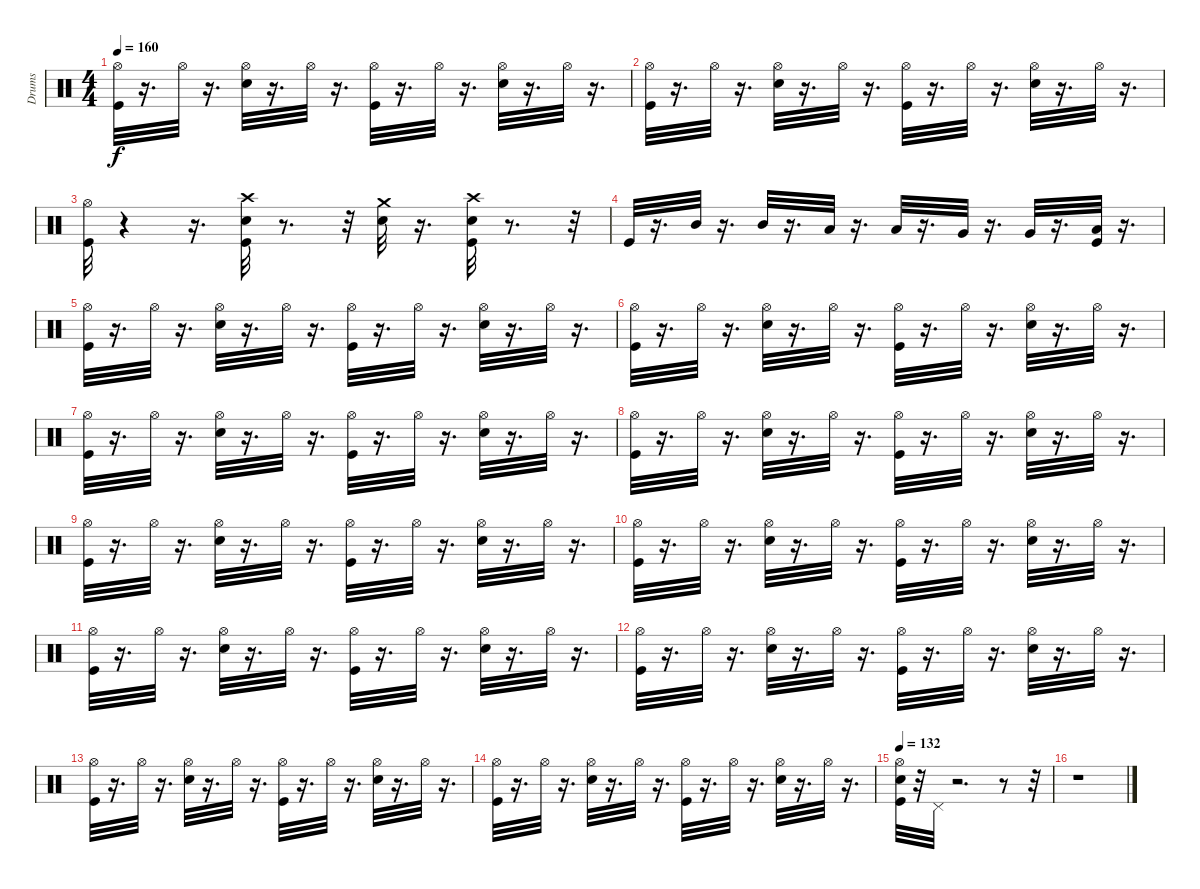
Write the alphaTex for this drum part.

\track ("Drums" "Drums") {instrument percussion}
\staff {score}
\articulation defaults
\ts (4 4)
\tempo 160
\clef neutral
\ks c
("Hi-Hat (open)" "Kick (hit)").32{dy f} r.16{d} "Hi-Hat (open)".32 r.16{d} ("Hi-Hat (open)" "Snare (hit) 2").32 r.16{d} "Hi-Hat (open)".32 r.16{d} ("Hi-Hat (open)" "Kick (hit)").32 r.16{d} "Hi-Hat (open)".32 r.16{d} ("Hi-Hat (open)" "Snare (hit) 2").32 r.16{d} "Hi-Hat (open)".32 r.16{d} |
("Hi-Hat (open)" "Kick (hit)").32 r.16{d} "Hi-Hat (open)".32 r.16{d} ("Hi-Hat (open)" "Snare (hit) 2").32 r.16{d} "Hi-Hat (open)".32 r.16{d} ("Hi-Hat (open)" "Kick (hit)").32 r.16{d} "Hi-Hat (open)".32 r.16{d} ("Hi-Hat (open)" "Snare (hit) 2").32 r.16{d} "Hi-Hat (open)".32 r.16{d} |
("Kick (hit)" "Hi-Hat (open)").32 r.4 r.16{d} ("Snare (hit) 2" "Crash high (hit)" "Kick (hit)").32 r.8{d} r.32 ("Snare (hit) 2" "Crash medium (hit)").32 r.16{d} ("Snare (hit) 2" "Kick (hit)" "Crash high (hit)").32 r.8{d} r.32 |
"Kick (hit)".32 r.16{d} "Mid Tom (hit)".32 r.16{d} "Mid Tom (hit)".32 r.16{d} "Low Tom (hit)".32 r.16{d} "Low Tom (hit)".32 r.16{d} "Very Low Tom (hit)".32 r.16{d} "Very Low Tom (hit)".32 r.16{d} ("Kick (hit)" "Low Floor Tom (hit)").32 r.16{d} |
("Hi-Hat (open)" "Kick (hit)").32 r.16{d} "Hi-Hat (open)".32 r.16{d} ("Hi-Hat (open)" "Snare (hit) 2").32 r.16{d} "Hi-Hat (open)".32 r.16{d} ("Hi-Hat (open)" "Kick (hit)").32 r.16{d} "Hi-Hat (open)".32 r.16{d} ("Hi-Hat (open)" "Snare (hit) 2").32 r.16{d} "Hi-Hat (open)".32 r.16{d} |
("Hi-Hat (open)" "Kick (hit)").32 r.16{d} "Hi-Hat (open)".32 r.16{d} ("Hi-Hat (open)" "Snare (hit) 2").32 r.16{d} "Hi-Hat (open)".32 r.16{d} ("Hi-Hat (open)" "Kick (hit)").32 r.16{d} "Hi-Hat (open)".32 r.16{d} ("Hi-Hat (open)" "Snare (hit) 2").32 r.16{d} "Hi-Hat (open)".32 r.16{d} |
("Hi-Hat (open)" "Kick (hit)").32 r.16{d} "Hi-Hat (open)".32 r.16{d} ("Hi-Hat (open)" "Snare (hit) 2").32 r.16{d} "Hi-Hat (open)".32 r.16{d} ("Hi-Hat (open)" "Kick (hit)").32 r.16{d} "Hi-Hat (open)".32 r.16{d} ("Hi-Hat (open)" "Snare (hit) 2").32 r.16{d} "Hi-Hat (open)".32 r.16{d} |
("Hi-Hat (open)" "Kick (hit)").32 r.16{d} "Hi-Hat (open)".32 r.16{d} ("Hi-Hat (open)" "Snare (hit) 2").32 r.16{d} "Hi-Hat (open)".32 r.16{d} ("Hi-Hat (open)" "Kick (hit)").32 r.16{d} "Hi-Hat (open)".32 r.16{d} ("Hi-Hat (open)" "Snare (hit) 2").32 r.16{d} "Hi-Hat (open)".32 r.16{d} |
("Hi-Hat (open)" "Kick (hit)").32 r.16{d} "Hi-Hat (open)".32 r.16{d} ("Hi-Hat (open)" "Snare (hit) 2").32 r.16{d} "Hi-Hat (open)".32 r.16{d} ("Hi-Hat (open)" "Kick (hit)").32 r.16{d} "Hi-Hat (open)".32 r.16{d} ("Hi-Hat (open)" "Snare (hit) 2").32 r.16{d} "Hi-Hat (open)".32 r.16{d} |
("Hi-Hat (open)" "Kick (hit)").32 r.16{d} "Hi-Hat (open)".32 r.16{d} ("Hi-Hat (open)" "Snare (hit) 2").32 r.16{d} "Hi-Hat (open)".32 r.16{d} ("Hi-Hat (open)" "Kick (hit)").32 r.16{d} "Hi-Hat (open)".32 r.16{d} ("Hi-Hat (open)" "Snare (hit) 2").32 r.16{d} "Hi-Hat (open)".32 r.16{d} |
("Hi-Hat (open)" "Kick (hit)").32 r.16{d} "Hi-Hat (open)".32 r.16{d} ("Hi-Hat (open)" "Snare (hit) 2").32 r.16{d} "Hi-Hat (open)".32 r.16{d} ("Hi-Hat (open)" "Kick (hit)").32 r.16{d} "Hi-Hat (open)".32 r.16{d} ("Hi-Hat (open)" "Snare (hit) 2").32 r.16{d} "Hi-Hat (open)".32 r.16{d} |
("Hi-Hat (open)" "Kick (hit)").32 r.16{d} "Hi-Hat (open)".32 r.16{d} ("Hi-Hat (open)" "Snare (hit) 2").32 r.16{d} "Hi-Hat (open)".32 r.16{d} ("Hi-Hat (open)" "Kick (hit)").32 r.16{d} "Hi-Hat (open)".32 r.16{d} ("Hi-Hat (open)" "Snare (hit) 2").32 r.16{d} "Hi-Hat (open)".32 r.16{d} |
("Hi-Hat (open)" "Kick (hit)").32 r.16{d} "Hi-Hat (open)".32 r.16{d} ("Hi-Hat (open)" "Snare (hit) 2").32 r.16{d} "Hi-Hat (open)".32 r.16{d} ("Hi-Hat (open)" "Kick (hit)").32 r.16{d} "Hi-Hat (open)".32 r.16{d} ("Hi-Hat (open)" "Snare (hit) 2").32 r.16{d} "Hi-Hat (open)".32 r.16{d} |
("Hi-Hat (open)" "Kick (hit)").32 r.16{d} "Hi-Hat (open)".32 r.16{d} ("Hi-Hat (open)" "Snare (hit) 2").32 r.16{d} "Hi-Hat (open)".32 r.16{d} ("Hi-Hat (open)" "Kick (hit)").32 r.16{d} "Hi-Hat (open)".32 r.16{d} ("Hi-Hat (open)" "Snare (hit) 2").32 r.16{d} "Hi-Hat (open)".32 r.16{d} |
\tempo 132
("Hi-Hat (open)" "Snare (hit) 2" "Kick (hit)").32 r.32 "Pedal Hi-Hat (hit)".32 r.2{d} r.8 r.32 |
r.1
